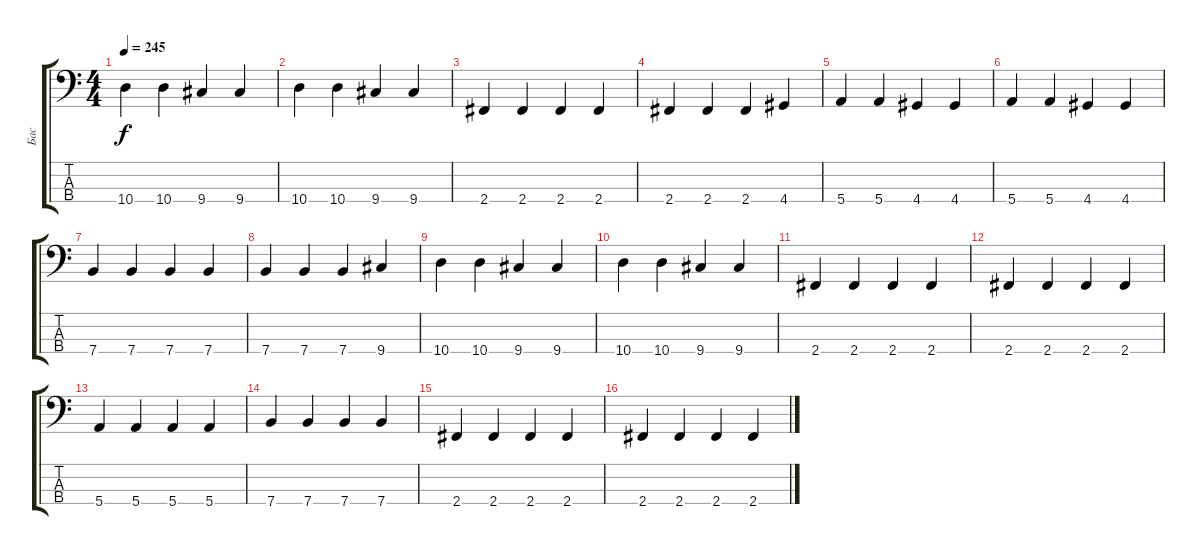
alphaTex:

\track ("Бас" "Бас") {instrument electricbasspick}
\staff {score tabs}
\tuning (G2 D2 A1 E1) {hide}
\ts (4 4)
\tempo 245
\clef f4
\ks c
10.4.4{dy f} 10.4.4 9.4.4 9.4.4 |
10.4.4 10.4.4 9.4.4 9.4.4 |
2.4.4 2.4.4 2.4.4 2.4.4 |
2.4.4 2.4.4 2.4.4 4.4.4 |
5.4.4 5.4.4 4.4.4 4.4.4 |
5.4.4 5.4.4 4.4.4 4.4.4 |
7.4.4 7.4.4 7.4.4 7.4.4 |
7.4.4 7.4.4 7.4.4 9.4.4 |
10.4.4 10.4.4 9.4.4 9.4.4 |
10.4.4 10.4.4 9.4.4 9.4.4 |
2.4.4 2.4.4 2.4.4 2.4.4 |
2.4.4 2.4.4 2.4.4 2.4.4 |
5.4.4 5.4.4 5.4.4 5.4.4 |
7.4.4 7.4.4 7.4.4 7.4.4 |
2.4.4 2.4.4 2.4.4 2.4.4 |
2.4.4 2.4.4 2.4.4 2.4.4
